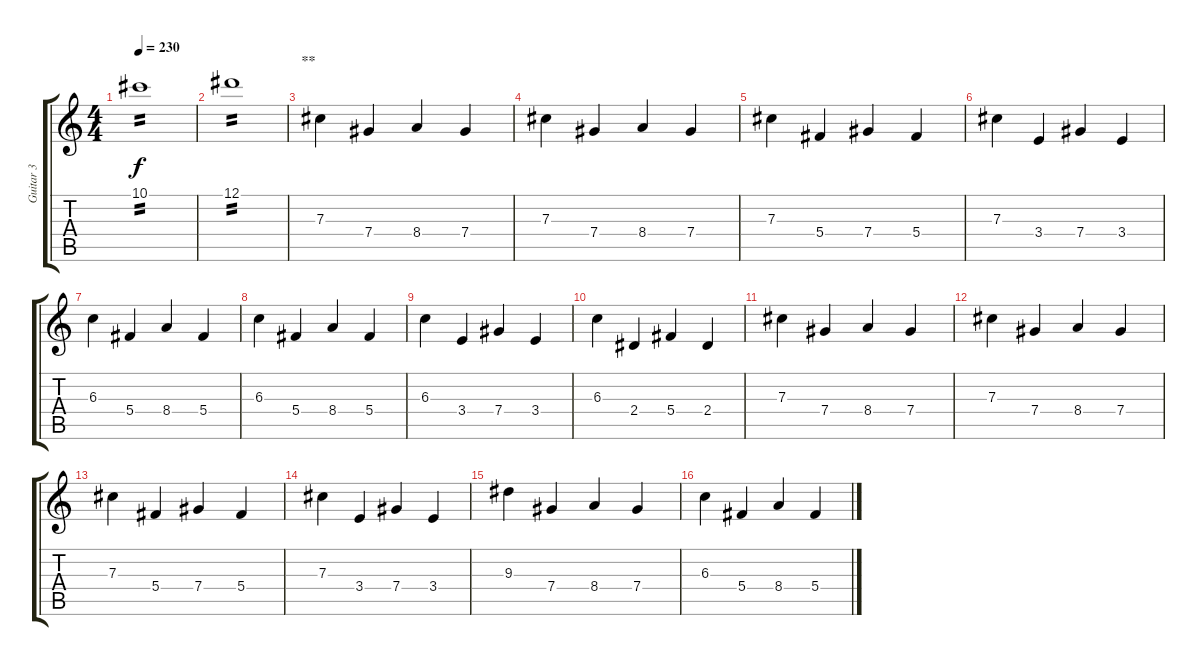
\track ("Guitar 3" "Guitar 3") {instrument distortionguitar}
\staff {score tabs}
\tuning (Eb4 Bb3 Gb3 Db3 Ab2 Db2) {hide}
\ts (4 4)
\tempo 230
\clef g2
\ks c
10.1.1{tp 2 dy f} |
12.1.1{tp 2} |
\section ("" "**")
7.3.4{volume 12} 7.4.4 8.4.4 7.4.4 |
7.3.4 7.4.4 8.4.4 7.4.4 |
7.3.4 5.4.4 7.4.4 5.4.4 |
7.3.4 3.4.4 7.4.4 3.4.4 |
6.3.4 5.4.4 8.4.4 5.4.4 |
6.3.4 5.4.4 8.4.4 5.4.4 |
6.3.4 3.4.4 7.4.4 3.4.4 |
6.3.4 2.4.4 5.4.4 2.4.4 |
7.3.4 7.4.4 8.4.4 7.4.4 |
7.3.4 7.4.4 8.4.4 7.4.4 |
7.3.4 5.4.4 7.4.4 5.4.4 |
7.3.4 3.4.4 7.4.4 3.4.4 |
9.3.4 7.4.4 8.4.4 7.4.4 |
6.3.4 5.4.4 8.4.4 5.4.4
